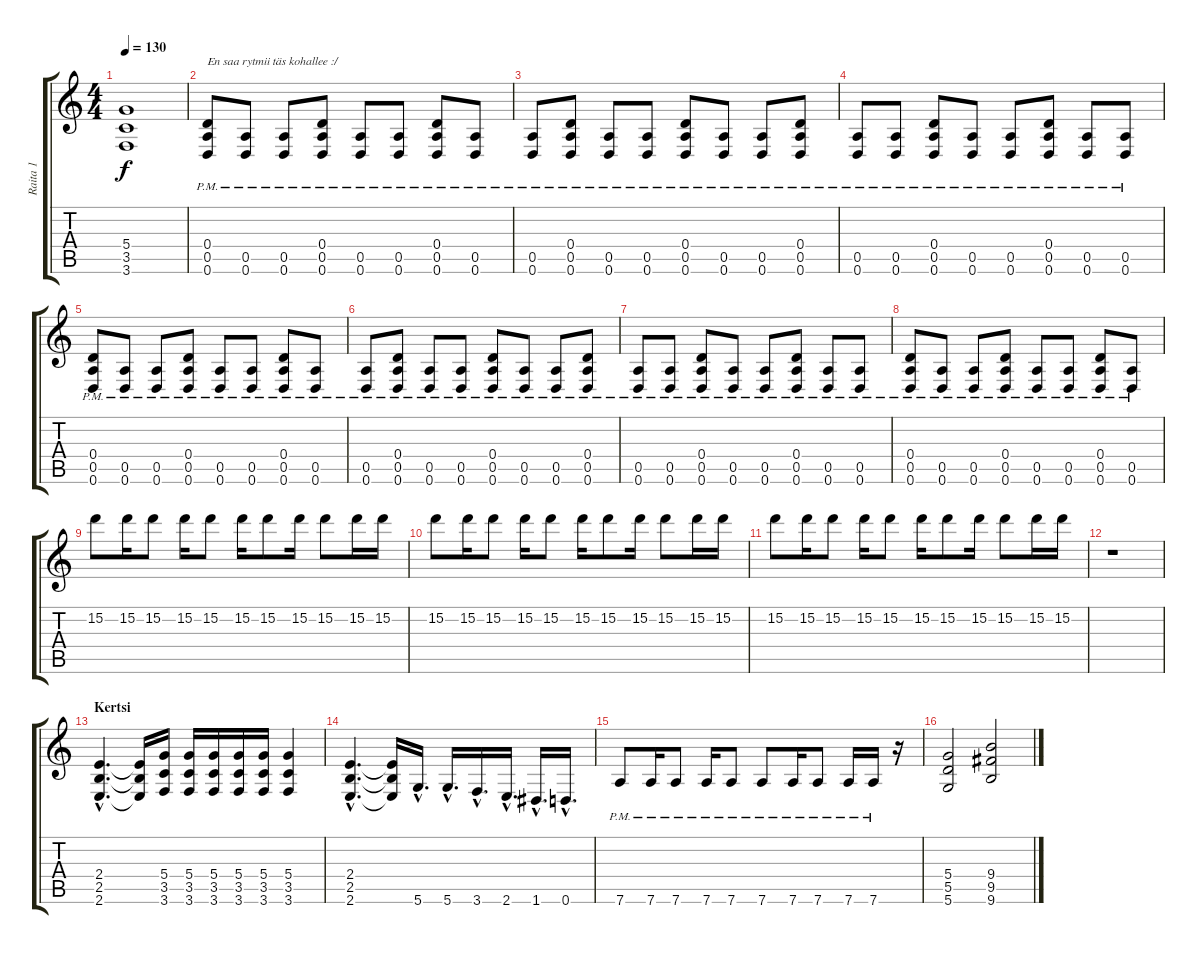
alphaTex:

\track ("Raita 1" "Raita 1") {instrument distortionguitar}
\staff {score tabs}
\tuning (E4 B3 G3 D3 A2 D2) {hide}
\ts (4 4)
\tempo 130
\clef g2
\ks c
(5.4 3.5 3.6).1{dy f} |
(0.4 0.5 0.6{pm}).8{txt "En saa rytmii täs kohallee :/"} (0.5 0.6{pm}).8 (0.5 0.6{pm}).8 (0.4 0.5 0.6{pm}).8 (0.5 0.6{pm}).8 (0.5 0.6{pm}).8 (0.4 0.5 0.6{pm}).8 (0.5 0.6{pm}).8 |
(0.5{pm} 0.6).8 (0.4 0.5{pm} 0.6).8 (0.5{pm} 0.6).8 (0.5{pm} 0.6).8 (0.4 0.5{pm} 0.6).8 (0.5{pm} 0.6).8 (0.5{pm} 0.6).8 (0.4 0.5{pm} 0.6).8 |
(0.5 0.6{pm}).8 (0.5 0.6{pm}).8 (0.4 0.5 0.6{pm}).8 (0.5 0.6{pm}).8 (0.5 0.6{pm}).8 (0.4 0.5 0.6{pm}).8 (0.5 0.6{pm}).8 (0.5{pm} 0.6).8 |
(0.4 0.5 0.6{pm}).8 (0.5 0.6{pm}).8 (0.5 0.6{pm}).8 (0.4 0.5 0.6{pm}).8 (0.5 0.6{pm}).8 (0.5 0.6{pm}).8 (0.4 0.5 0.6{pm}).8 (0.5 0.6{pm}).8 |
(0.5{pm} 0.6).8 (0.4 0.5{pm} 0.6).8 (0.5{pm} 0.6).8 (0.5{pm} 0.6).8 (0.4 0.5{pm} 0.6).8 (0.5{pm} 0.6).8 (0.5{pm} 0.6).8 (0.4 0.5{pm} 0.6).8 |
(0.5 0.6{pm}).8 (0.5 0.6{pm}).8 (0.4 0.5 0.6{pm}).8 (0.5 0.6{pm}).8 (0.5 0.6{pm}).8 (0.4 0.5 0.6{pm}).8 (0.5 0.6{pm}).8 (0.5{pm} 0.6).8 |
(0.4 0.5 0.6{pm}).8 (0.5 0.6{pm}).8 (0.5 0.6{pm}).8 (0.4 0.5 0.6{pm}).8 (0.5 0.6{pm}).8 (0.5 0.6{pm}).8 (0.4 0.5 0.6{pm}).8 (0.5 0.6{pm}).8 |
15.2.8 15.2.16 15.2.8 15.2.16 15.2.8 15.2.16 15.2.8 15.2.16 15.2.8 15.2.16 15.2.16 |
15.2.8 15.2.16 15.2.8 15.2.16 15.2.8 15.2.16 15.2.8 15.2.16 15.2.8 15.2.16 15.2.16 |
15.2.8 15.2.16 15.2.8 15.2.16 15.2.8 15.2.16 15.2.8 15.2.16 15.2.8 15.2.16 15.2.16 |
r.1 |
\section ("" "Kertsi")
(2.4{hac} 2.5{hac} 2.6{hac}).4{d} (2.4{t} 2.5{t} 2.6{t}).16 (5.4 3.5 3.6).16 (5.4 3.5 3.6).16 (5.4 3.5 3.6).16 (5.4 3.5 3.6).16 (5.4 3.5 3.6).16 (5.4 3.5 3.6).4 |
(2.4{hac} 2.5{hac} 2.6{hac}).4{d} (2.4{t} 2.5{t} 2.6{t}).16 5.6{hac}.16{d} 5.6{hac}.16{d} 3.6{hac}.16{d} 2.6{hac}.16{d} 1.6{hac}.16{d} 0.6{hac}.16{d} |
7.6{pm}.8 7.6{pm}.16 7.6{pm}.8 7.6{pm}.16 7.6{pm}.8 7.6{pm}.8 7.6{pm}.16 7.6{pm}.8 7.6{pm}.16 7.6{pm}.16 r.16 |
(5.4 5.5 5.6).2 (9.4 9.5 9.6).2
